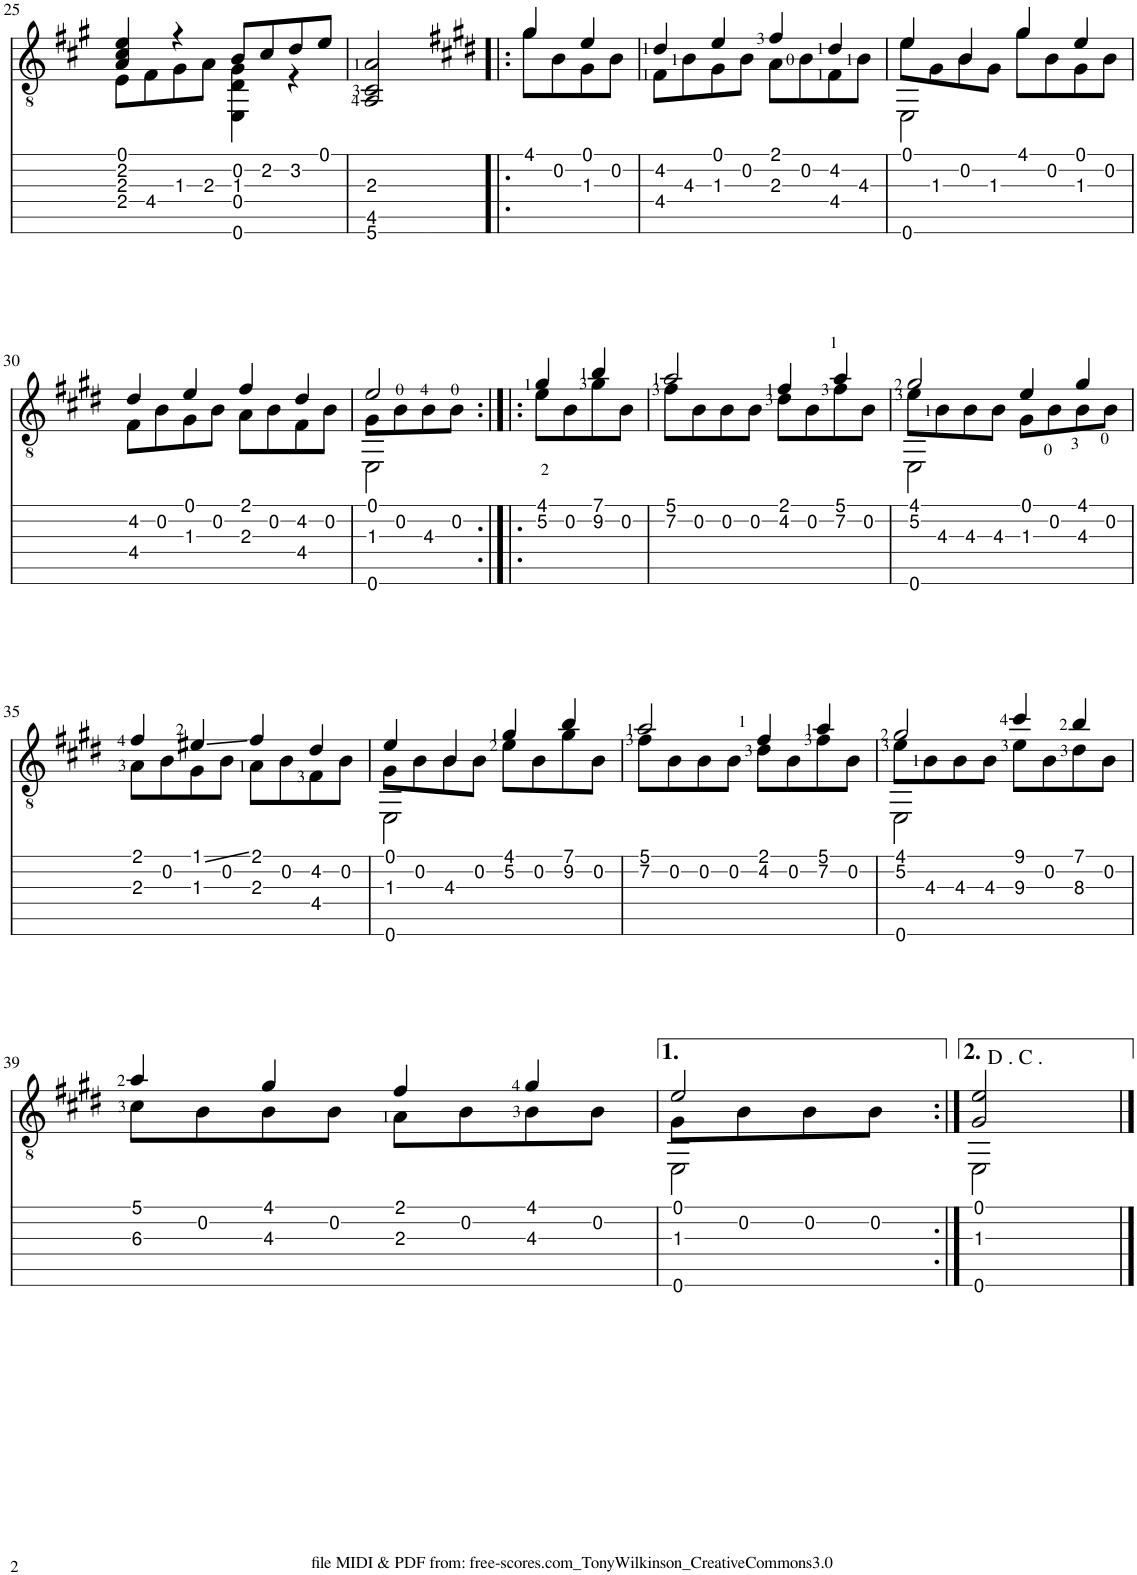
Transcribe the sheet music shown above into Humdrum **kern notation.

**kern	**kern
*part1	*part1
*staff2	*staff1
*I"Guitar	*
*I'Guit.	*
!!LO:PB:g=z
*	*clefGv2
*k[f#c#g#]	*k[f#c#g#]
*M2/2	*M2/2
=25	=25
*^	*^
4A 4c# 4e	8EL	4A/ 4c#/ 4e/	8E\L
.	8F#	.	8F#\
4r	8G#	4r	8G#\
.	8AJ	.	8A\J
8BL	4EE 4D 4G#	8B/L	4EE\ 4D\ 4G#\
8c#	.	8c#/	.
8d	4r	8d/	4r
8eJ	.	8e/J	.
*v	*v	*	*
*	*v	*v
=26	=26
2AA 2C# 2A	2AA/ 2C#/ 2A/
=27!|:	=27!|:
*k[f#c#g#d#]	*k[f#c#g#d#]
*^	*^
4g#	8g#L	4g#/	8g#\L
.	8B	.	8B\
4e	8G#	4e/	8G#\
.	8BJ	.	8B\J
=28	=28	=28	=28
4d#	8F#L	4d#/	8F#\L
.	8B	.	8B\
4e	8G#	4e/	8G#\
.	8BJ	.	8B\J
4f#	8AL	4f#/	8A\L
.	8B	.	8B\
4d#	8F#	4d#/	8F#\
.	8BJ	.	8B\J
=29	=29	=29	=29
*	*^	*	*^
4e	8eL	2EE	4e/	8e\L	2EE\
.	8G#	.	.	8G#\	.
4B	8B	.	4B/	8B\	.
.	8G#J	.	.	8G#\J	.
4g#	8g#L	2ryy	4g#/	8g#\L	2ryy
.	8B	.	.	8B\	.
4e	8G#	.	4e/	8G#\	.
.	8BJ	.	.	8B\J	.
*	*v	*v	*	*	*
*	*	*	*v	*v
!!LO:LB:g=z
=30	=30	=30	=30
4d#	8F#L	4d#/	8F#\L
.	8B	.	8B\
4e	8G#	4e/	8G#\
.	8BJ	.	8B\J
4f#	8AL	4f#/	8A\L
.	8B	.	8B\
4d#	8F#	4d#/	8F#\
.	8BJ	.	8B\J
=31	=31	=31	=31
*	*^	*	*^
2e	8G#L	2EE	2e/	8G#\L	2EE\
.	8B	.	.	8B\	.
.	8B	.	.	8B\	.
.	8BJ	.	.	8B\J	.
*	*v	*v	*	*	*
*	*	*	*v	*v
=32:|!|:	=32:|!|:	=32:|!|:	=32:|!|:
4g#	8eL	4g#/	8e<\L
.	8B	.	8B\
4b	8g#	4b/	8g#\
.	8BJ	.	8B\J
=33	=33	=33	=33
2a	8f#L	2a/	8f#\L
.	8B	.	8B\
.	8B	.	8B\
.	8BJ	.	8B\J
4f#	8d#L	4f#/	8d#\L
.	8B	.	8B\
4a	8f#	4a/	8f#\
.	8BJ	.	8B\J
=34	=34	=34	=34
*	*^	*	*^
2g#	8eL	2EE	2g#/	8e\L	2EE\
.	8B	.	.	8B\	.
.	8B	.	.	8B\	.
.	8BJ	.	.	8B\J	.
4e	8G#L	2ryy	4e/	8G#\L	2ryy
.	8B	.	.	8B\	.
4g#	8B	.	4g#/	8B\	.
.	8BJ	.	.	8B\J	.
*	*v	*v	*	*	*
*	*	*	*v	*v
!!LO:LB:g=z
=35	=35	=35	=35
4f#	8AL	4f#/	8A\L
.	8B	.	8B\
4e#	8G#	4e#X/	8G#\
.	8BJ	.	8B\J
4f#	8AL	4f#/	8A\L
.	8B	.	8B\
4d#	8F#	4d#/	8F#\
.	8BJ	.	8B\J
=36	=36	=36	=36
*	*^	*	*^
4e	8G#L	2EE	4e/	8G#\L	2EE\
.	8B	.	.	8B\	.
4B	8B	.	4B/	8B\	.
.	8BJ	.	.	8B\J	.
4g#	8eL	2ryy	4g#/	8e\L	2ryy
.	8B	.	.	8B\	.
4b	8g#	.	4b/	8g#\	.
.	8BJ	.	.	8B\J	.
*	*v	*v	*	*	*
*	*	*	*v	*v
=37	=37	=37	=37
2a	8f#L	2a/	8f#\L
.	8B	.	8B\
.	8B	.	8B\
.	8BJ	.	8B\J
4f#	8d#L	4f#/	8d#\L
.	8B	.	8B\
4a	8f#	4a/	8f#\
.	8BJ	.	8B\J
=38	=38	=38	=38
*	*^	*	*^
2g#	8eL	2EE	2g#/	8e\L	2EE\
.	8B	.	.	8B\	.
.	8B	.	.	8B\	.
.	8BJ	.	.	8B\J	.
4cc#	8eL	2ryy	4cc#/	8e\L	2ryy
.	8B	.	.	8B\	.
4b	8d#	.	4b/	8d#\	.
.	8BJ	.	.	8B\J	.
*	*v	*v	*	*	*
*	*	*	*v	*v
!!LO:LB:g=z
=39	=39	=39	=39
4a	8c#L	4a/	8c#\L
.	8B	.	8B\
4g#	8B	4g#/	8B\
.	8BJ	.	8B\J
4f#	8AL	4f#/	8A\L
.	8B	.	8B\
4g#	8B	4g#/	8B\
.	8BJ	.	8B\J
=40	=40	=40	=40
*	*^	*	*^
2e	8G#L	2EE	2e/	8G#\L	2EE\
.	8B	.	.	8B\	.
.	8B	.	.	8B\	.
.	8BJ	.	.	8B\J	.
*	*v	*v	*	*	*
*	*	*	*v	*v
=41:|!	=41:|!	=41:|!	=41:|!
2G# 2e	2EE	2G#/ 2e/	2EE\
*v	*v	*	*
*	*v	*v
==	==
*-	*-
